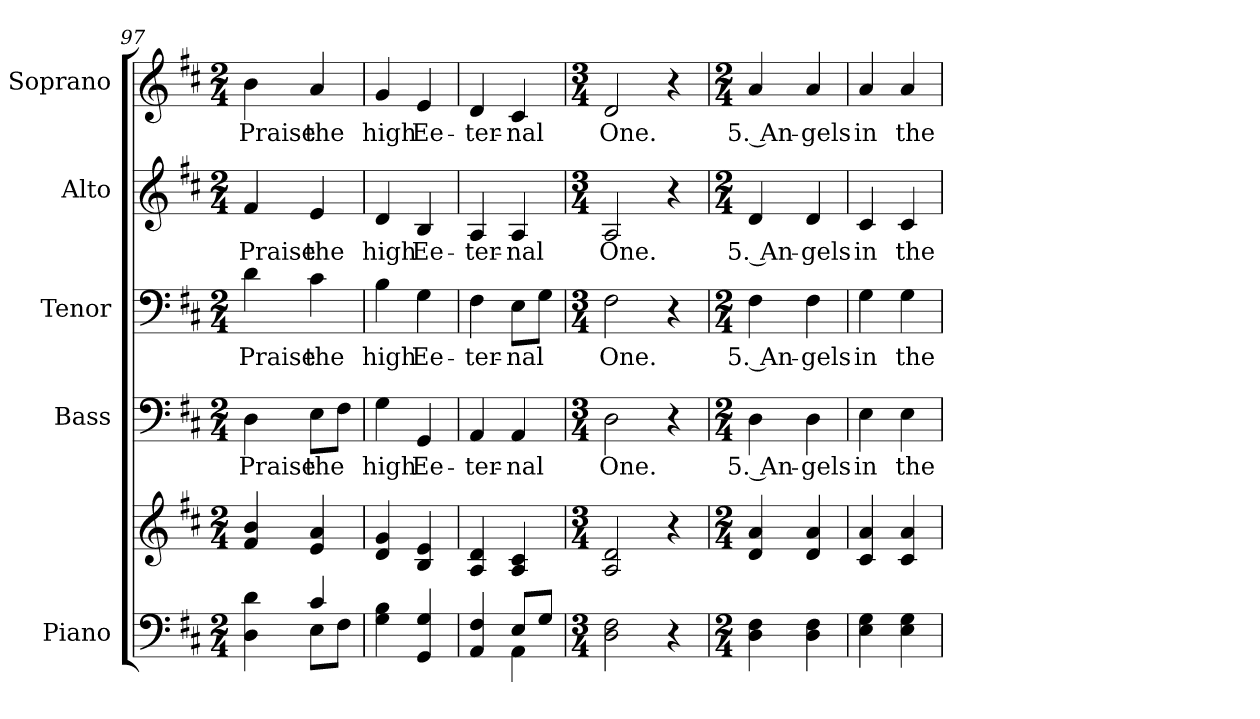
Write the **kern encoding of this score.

**kern	**kern	**kern	**text	**kern	**text	**kern	**text	**kern	**text
*part5	*part5	*part4	*part4	*part3	*part3	*part2	*part2	*part1	*part1
*staff6	*staff5	*staff4	*staff4	*staff3	*staff3	*staff2	*staff2	*staff1	*staff1
*I"Piano	*	*I"Bass	*	*I"Tenor	*	*I"Alto	*	*I"Soprano	*
*I'Pno.	*	*I'B.	*	*I'T.	*	*I'A.	*	*I'S.	*
!!LO:LB:g=z
*clefF4	*clefG2	*clefF4	*	*clefF4	*	*clefG2	*	*clefG2	*
*k[f#c#]	*k[f#c#]	*k[f#c#]	*	*k[f#c#]	*	*k[f#c#]	*	*k[f#c#]	*
*D:	*D:	*D:	*	*D:	*	*D:	*	*D:	*
*M2/4	*M2/4	*M2/4	*	*M2/4	*	*M2/4	*	*M2/4	*
=97	=97	=97	=97	=97	=97	=97	=97	=97	=97
*^	*	*	*	*	*	*	*	*	*
!	!	!	!	!LO:LY:b:color=#000000	!	!	!	!	!	!
!	!	!	!	!	!	!LO:LY:b:color=#000000	!	!	!	!
!	!	!	!	!	!	!	!	!LO:LY:b:color=#000000	!	!
!	!	!	!	!	!	!	!	!	!	!LO:LY:b:color=#000000
4Di\ 4di	4ryy	4f#i/ 4bi	4Di\	Praise	4di\	Praise	4f#i/	Praise	4bi\	Praise
!	!	!	!	!LO:LY:b:color=#000000	!	!	!	!	!	!
!	!	!	!	!	!	!LO:LY:b:color=#000000	!	!	!	!
!	!	!	!	!	!	!	!	!LO:LY:b:color=#000000	!	!
!	!	!	!	!	!	!	!	!	!	!LO:LY:b:color=#000000
4c#i/	8Ei\L	4ei/ 4ai	8Ei\L	the	4c#i\	the	4ei/	the	4ai/	the
.	8F#i\J	.	8F#i\J	.	.	.	.	.	.	.
*v	*v	*	*	*	*	*	*	*	*	*
=98	=98	=98	=98	=98	=98	=98	=98	=98	=98
*^	*	*	*	*	*	*	*	*	*
!	!	!	!	!LO:LY:b:color=#000000	!	!	!	!	!	!
*v	*v	*	*	*	*	*	*	*	*	*
*^	*	*	*	*	*	*	*	*	*
!	!	!	!	!	!	!LO:LY:b:color=#000000	!	!	!	!
*v	*v	*	*	*	*	*	*	*	*	*
*^	*	*	*	*	*	*	*	*	*
!	!	!	!	!	!	!	!	!LO:LY:b:color=#000000	!	!
*v	*v	*	*	*	*	*	*	*	*	*
*^	*	*	*	*	*	*	*	*	*
!	!	!	!	!	!	!	!	!	!	!LO:LY:b:color=#000000
*v	*v	*	*	*	*	*	*	*	*	*
4Gi\ 4Bi	4di/ 4gi	4Gi\	high	4Bi\	high	4di/	high	4gi/	high
!	!	!	!LO:LY:b:color=#000000	!	!	!	!	!	!
!	!	!	!	!	!LO:LY:b:color=#000000	!	!	!	!
!	!	!	!	!	!	!	!LO:LY:b:color=#000000	!	!
!	!	!	!	!	!	!	!	!	!LO:LY:b:color=#000000
4GGi/ 4Gi	4Bi/ 4ei	4GGi/	Ee-	4Gi\	Ee-	4Bi/	Ee-	4ei/	Ee-
=99	=99	=99	=99	=99	=99	=99	=99	=99	=99
*^	*	*	*	*	*	*	*	*	*
!	!	!	!	!LO:LY:b:color=#000000	!	!	!	!	!	!
!	!	!	!	!	!	!LO:LY:b:color=#000000	!	!	!	!
!	!	!	!	!	!	!	!	!LO:LY:b:color=#000000	!	!
!	!	!	!	!	!	!	!	!	!	!LO:LY:b:color=#000000
4AAi/ 4F#i	4ryy	4Ai/ 4di	4AAi/	-ter-	4F#i\	-ter-	4Ai/	-ter-	4di/	-ter-
!	!	!	!	!LO:LY:b:color=#000000	!	!	!	!	!	!
!	!	!	!	!	!	!LO:LY:b:color=#000000	!	!	!	!
!	!	!	!	!	!	!	!	!LO:LY:b:color=#000000	!	!
!	!	!	!	!	!	!	!	!	!	!LO:LY:b:color=#000000
8Ei/L	4AAi\	4Ai/ 4c#i	4AAi/	-nal	8Ei\L	-nal	4Ai/	-nal	4c#i/	-nal
8Gi/J	.	.	.	.	8Gi\J	.	.	.	.	.
*v	*v	*	*	*	*	*	*	*	*	*
=100	=100	=100	=100	=100	=100	=100	=100	=100	=100
*M3/4	*M3/4	*M3/4	*	*M3/4	*	*M3/4	*	*M3/4	*
!	!	!	!LO:LY:b:color=#000000	!	!	!	!	!	!
!	!	!	!	!	!LO:LY:b:color=#000000	!	!	!	!
!	!	!	!	!	!	!	!LO:LY:b:color=#000000	!	!
!	!	!	!	!	!	!	!	!	!LO:LY:b:color=#000000
2Di\ 2F#i	2Ai/ 2di	2Di\	One.	2F#i\	One.	2Ai/	One.	2di/	One.
4r	4r	4r	.	4r	.	4r	.	4r	.
!!LO:PB:g=z
=101	=101	=101	=101	=101	=101	=101	=101	=101	=101
*M2/4	*M2/4	*M2/4	*	*M2/4	*	*M2/4	*	*M2/4	*
!	!	!	!LO:LY:b:color=#000000	!	!	!	!	!	!
!	!	!	!	!	!LO:LY:b:color=#000000	!	!	!	!
!	!	!	!	!	!	!	!LO:LY:b:color=#000000	!	!
!	!	!	!	!	!	!	!	!	!LO:LY:b:color=#000000
4Di\ 4F#i	4di/ 4ai	4Di\	5. An-	4F#i\	5. An-	4di/	5. An-	4ai/	5. An-
!	!	!	!LO:LY:b:color=#000000	!	!	!	!	!	!
!	!	!	!	!	!LO:LY:b:color=#000000	!	!	!	!
!	!	!	!	!	!	!	!LO:LY:b:color=#000000	!	!
!	!	!	!	!	!	!	!	!	!LO:LY:b:color=#000000
4Di\ 4F#i	4di/ 4ai	4Di\	-gels	4F#i\	-gels	4di/	-gels	4ai/	-gels
=102	=102	=102	=102	=102	=102	=102	=102	=102	=102
!	!	!	!LO:LY:b:color=#000000	!	!	!	!	!	!
!	!	!	!	!	!LO:LY:b:color=#000000	!	!	!	!
!	!	!	!	!	!	!	!LO:LY:b:color=#000000	!	!
!	!	!	!	!	!	!	!	!	!LO:LY:b:color=#000000
4Ei\ 4Gi	4c#i/ 4ai	4Ei\	in	4Gi\	in	4c#i/	in	4ai/	in
!	!	!	!LO:LY:b:color=#000000	!	!	!	!	!	!
!	!	!	!	!	!LO:LY:b:color=#000000	!	!	!	!
!	!	!	!	!	!	!	!LO:LY:b:color=#000000	!	!
!	!	!	!	!	!	!	!	!	!LO:LY:b:color=#000000
4Ei\ 4Gi	4c#i/ 4ai	4Ei\	the	4Gi\	the	4c#i/	the	4ai/	the
=	=	=	=	=	=	=	=	=	=
*-	*-	*-	*-	*-	*-	*-	*-	*-	*-
